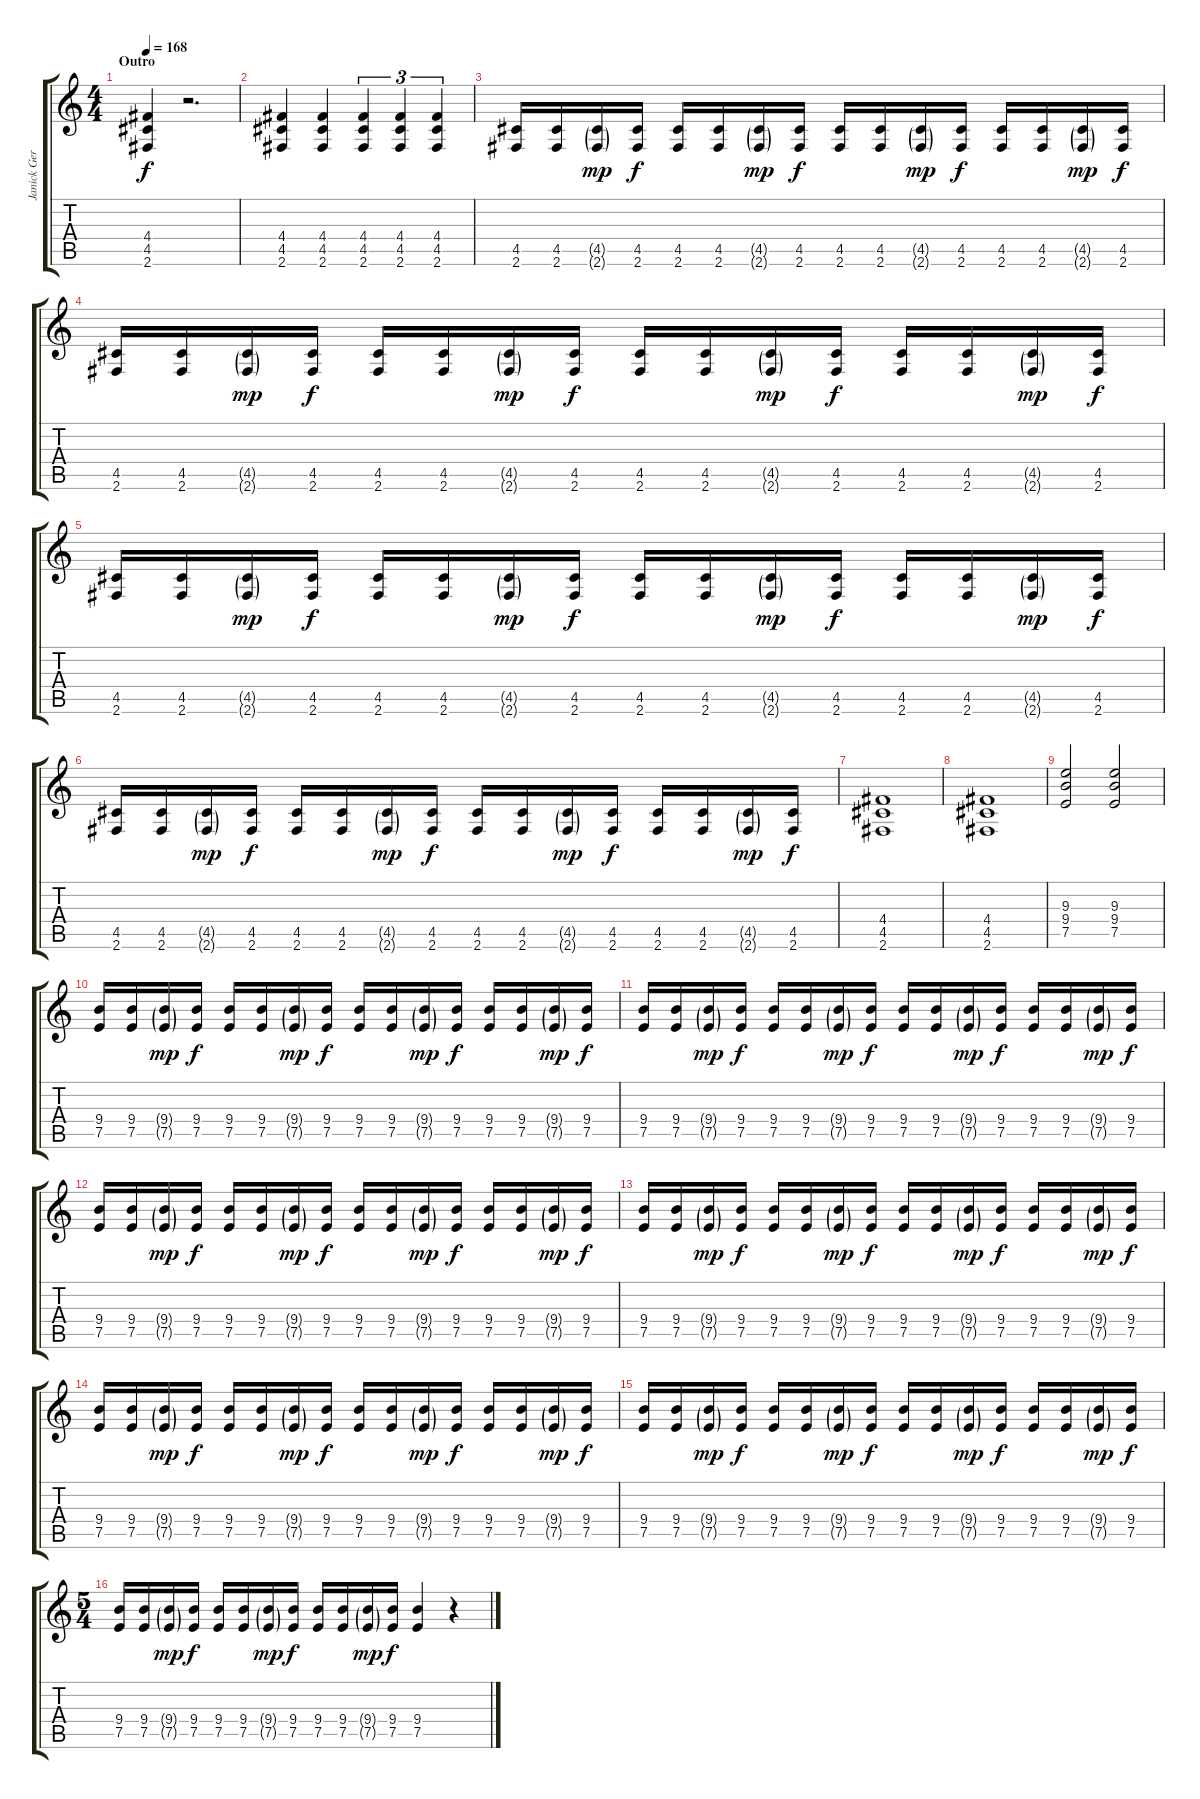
\track ("Janick Gers" "Janick Ger") {instrument distortionguitar}
\staff {score tabs}
\tuning (E4 B3 G3 D3 A2 E2) {hide}
\ts (4 4)
\section ("" "Outro")
\tempo 168
\clef g2
\ks c
(4.4 4.5 2.6).4{dy f} r.2{d} |
(4.4 4.5 2.6).4 (4.4 4.5 2.6).4 (4.4 4.5 2.6).4{tu (3 2)} (4.4 4.5 2.6).4{tu (3 2)} (4.4 4.5 2.6).4{tu (3 2)} |
(4.5 2.6).16 (4.5 2.6).16 (4.5{g} 2.6{g}).16{dy mp} (4.5 2.6).16{dy f} (4.5 2.6).16 (4.5 2.6).16 (4.5{g} 2.6{g}).16{dy mp} (4.5 2.6).16{dy f} (4.5 2.6).16 (4.5 2.6).16 (4.5{g} 2.6{g}).16{dy mp} (4.5 2.6).16{dy f} (4.5 2.6).16 (4.5 2.6).16 (4.5{g} 2.6{g}).16{dy mp} (4.5 2.6).16{dy f} |
(4.5 2.6).16 (4.5 2.6).16 (4.5{g} 2.6{g}).16{dy mp} (4.5 2.6).16{dy f} (4.5 2.6).16 (4.5 2.6).16 (4.5{g} 2.6{g}).16{dy mp} (4.5 2.6).16{dy f} (4.5 2.6).16 (4.5 2.6).16 (4.5{g} 2.6{g}).16{dy mp} (4.5 2.6).16{dy f} (4.5 2.6).16 (4.5 2.6).16 (4.5{g} 2.6{g}).16{dy mp} (4.5 2.6).16{dy f} |
(4.5 2.6).16 (4.5 2.6).16 (4.5{g} 2.6{g}).16{dy mp} (4.5 2.6).16{dy f} (4.5 2.6).16 (4.5 2.6).16 (4.5{g} 2.6{g}).16{dy mp} (4.5 2.6).16{dy f} (4.5 2.6).16 (4.5 2.6).16 (4.5{g} 2.6{g}).16{dy mp} (4.5 2.6).16{dy f} (4.5 2.6).16 (4.5 2.6).16 (4.5{g} 2.6{g}).16{dy mp} (4.5 2.6).16{dy f} |
(4.5 2.6).16 (4.5 2.6).16 (4.5{g} 2.6{g}).16{dy mp} (4.5 2.6).16{dy f} (4.5 2.6).16 (4.5 2.6).16 (4.5{g} 2.6{g}).16{dy mp} (4.5 2.6).16{dy f} (4.5 2.6).16 (4.5 2.6).16 (4.5{g} 2.6{g}).16{dy mp} (4.5 2.6).16{dy f} (4.5 2.6).16 (4.5 2.6).16 (4.5{g} 2.6{g}).16{dy mp} (4.5 2.6).16{dy f} |
(4.4 4.5 2.6).1 |
(4.4 4.5 2.6).1 |
(9.3 9.4 7.5).2 (9.3 9.4 7.5).2 |
(9.4 7.5).16 (9.4 7.5).16 (9.4{g} 7.5{g}).16{dy mp} (9.4 7.5).16{dy f} (9.4 7.5).16 (9.4 7.5).16 (9.4{g} 7.5{g}).16{dy mp} (9.4 7.5).16{dy f} (9.4 7.5).16 (9.4 7.5).16 (9.4{g} 7.5{g}).16{dy mp} (9.4 7.5).16{dy f} (9.4 7.5).16 (9.4 7.5).16 (9.4{g} 7.5{g}).16{dy mp} (9.4 7.5).16{dy f} |
(9.4 7.5).16 (9.4 7.5).16 (9.4{g} 7.5{g}).16{dy mp} (9.4 7.5).16{dy f} (9.4 7.5).16 (9.4 7.5).16 (9.4{g} 7.5{g}).16{dy mp} (9.4 7.5).16{dy f} (9.4 7.5).16 (9.4 7.5).16 (9.4{g} 7.5{g}).16{dy mp} (9.4 7.5).16{dy f} (9.4 7.5).16 (9.4 7.5).16 (9.4{g} 7.5{g}).16{dy mp} (9.4 7.5).16{dy f} |
(9.4 7.5).16 (9.4 7.5).16 (9.4{g} 7.5{g}).16{dy mp} (9.4 7.5).16{dy f} (9.4 7.5).16 (9.4 7.5).16 (9.4{g} 7.5{g}).16{dy mp} (9.4 7.5).16{dy f} (9.4 7.5).16 (9.4 7.5).16 (9.4{g} 7.5{g}).16{dy mp} (9.4 7.5).16{dy f} (9.4 7.5).16 (9.4 7.5).16 (9.4{g} 7.5{g}).16{dy mp} (9.4 7.5).16{dy f} |
(9.4 7.5).16 (9.4 7.5).16 (9.4{g} 7.5{g}).16{dy mp} (9.4 7.5).16{dy f} (9.4 7.5).16 (9.4 7.5).16 (9.4{g} 7.5{g}).16{dy mp} (9.4 7.5).16{dy f} (9.4 7.5).16 (9.4 7.5).16 (9.4{g} 7.5{g}).16{dy mp} (9.4 7.5).16{dy f} (9.4 7.5).16 (9.4 7.5).16 (9.4{g} 7.5{g}).16{dy mp} (9.4 7.5).16{dy f} |
(9.4 7.5).16 (9.4 7.5).16 (9.4{g} 7.5{g}).16{dy mp} (9.4 7.5).16{dy f} (9.4 7.5).16 (9.4 7.5).16 (9.4{g} 7.5{g}).16{dy mp} (9.4 7.5).16{dy f} (9.4 7.5).16 (9.4 7.5).16 (9.4{g} 7.5{g}).16{dy mp} (9.4 7.5).16{dy f} (9.4 7.5).16 (9.4 7.5).16 (9.4{g} 7.5{g}).16{dy mp} (9.4 7.5).16{dy f} |
(9.4 7.5).16 (9.4 7.5).16 (9.4{g} 7.5{g}).16{dy mp} (9.4 7.5).16{dy f} (9.4 7.5).16 (9.4 7.5).16 (9.4{g} 7.5{g}).16{dy mp} (9.4 7.5).16{dy f} (9.4 7.5).16 (9.4 7.5).16 (9.4{g} 7.5{g}).16{dy mp} (9.4 7.5).16{dy f} (9.4 7.5).16 (9.4 7.5).16 (9.4{g} 7.5{g}).16{dy mp} (9.4 7.5).16{dy f} |
\ts (5 4)
(9.4 7.5).16 (9.4 7.5).16 (9.4{g} 7.5{g}).16{dy mp} (9.4 7.5).16{dy f} (9.4 7.5).16 (9.4 7.5).16 (9.4{g} 7.5{g}).16{dy mp} (9.4 7.5).16{dy f} (9.4 7.5).16 (9.4 7.5).16 (9.4{g} 7.5{g}).16{dy mp} (9.4 7.5).16{dy f} (9.4 7.5).4 r.4
